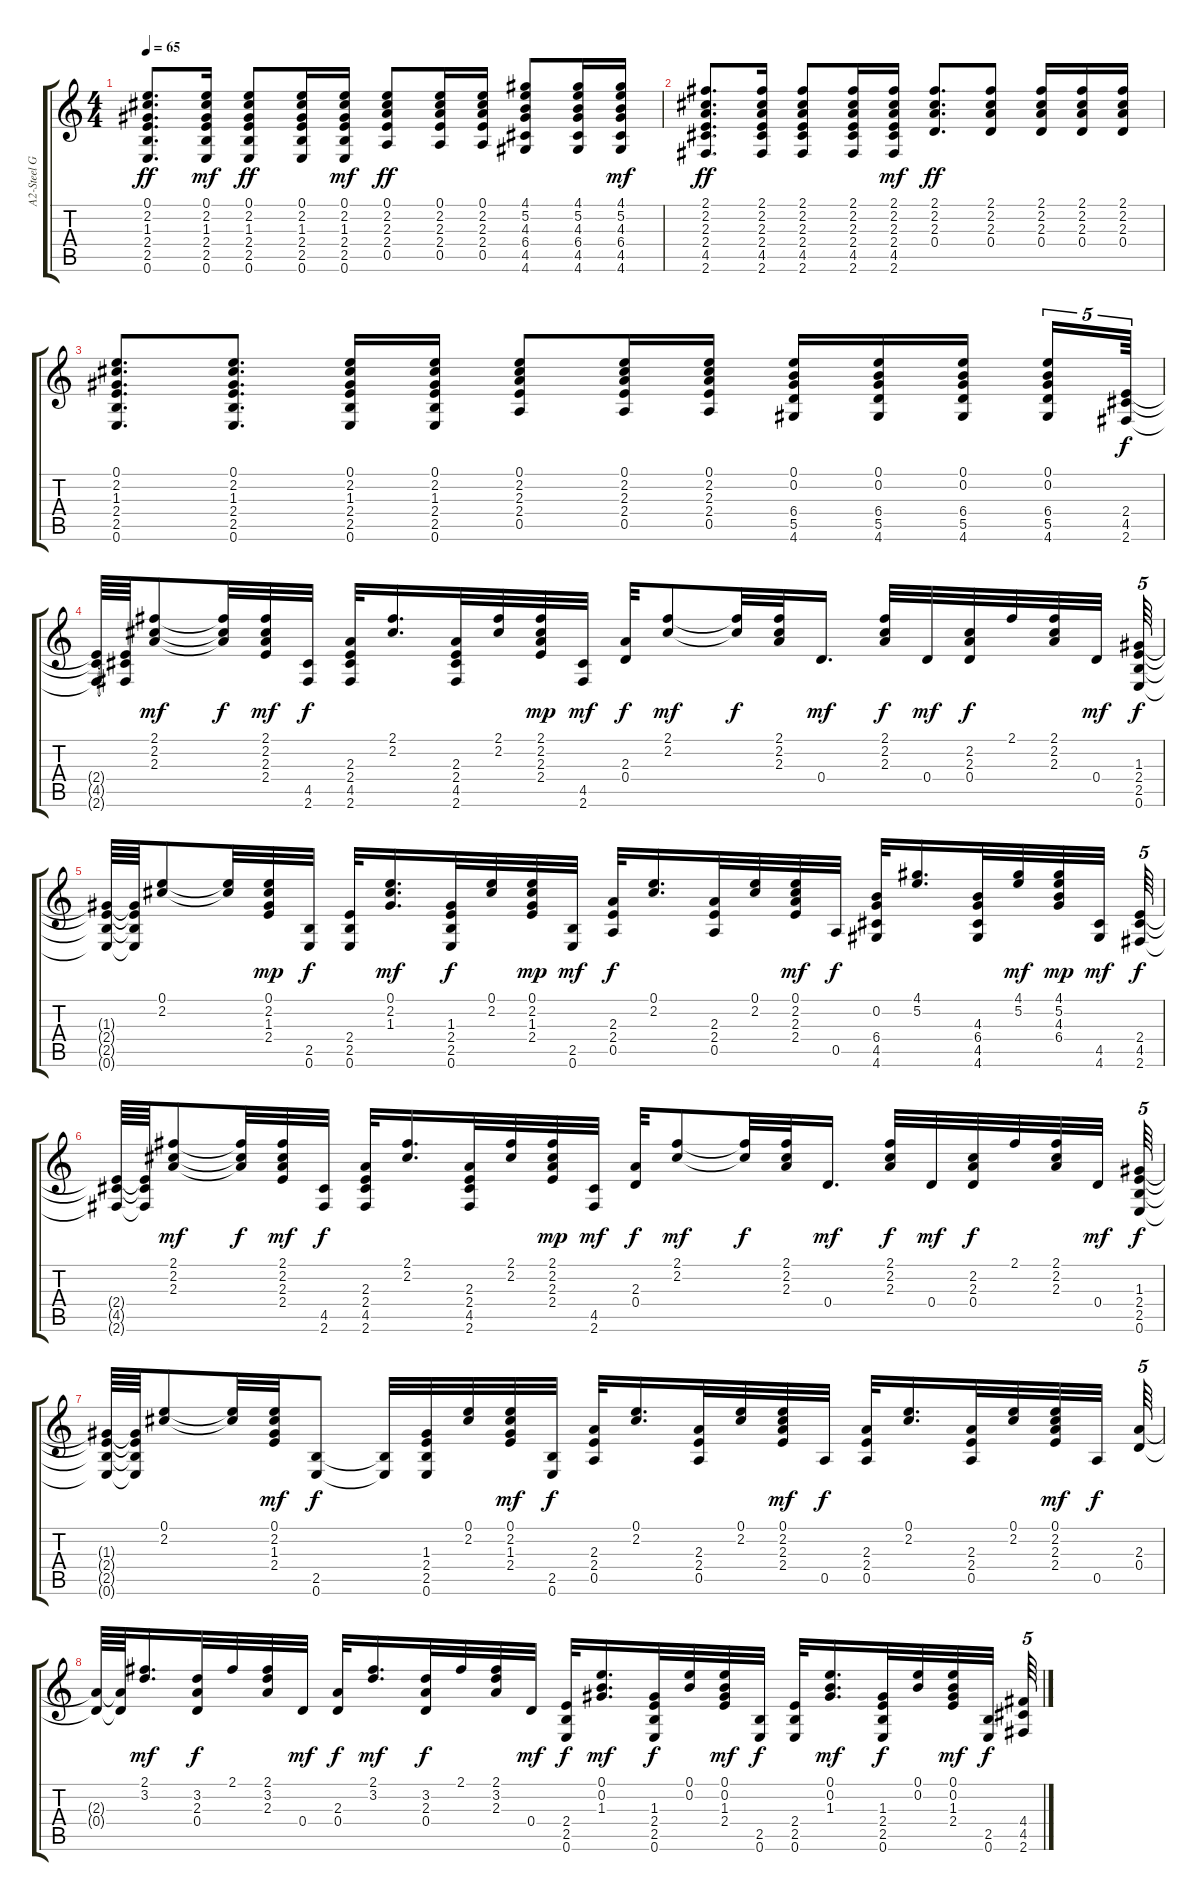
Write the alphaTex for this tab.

\track ("A2-Steel Gt.2  " "A2-Steel G") {instrument acousticguitarsteel}
\staff {score tabs}
\tuning (E4 B3 G3 D3 A2 E2) {hide}
\ts (4 4)
\tempo 65
\clef g2
\ks c
(0.1 2.2 1.3 2.4 2.5 0.6).8{d dy ff} (0.1 2.2 1.3 2.4 2.5 0.6).16{dy mf} (0.1 2.2 1.3 2.4 2.5 0.6).8{dy ff} (0.1 2.2 1.3 2.4 2.5 0.6).16 (0.1 2.2 1.3 2.4 2.5 0.6).16{dy mf} (0.1 2.2 2.3 2.4 0.5).8{dy ff} (0.1 2.2 2.3 2.4 0.5).16 (0.1 2.2 2.3 2.4 0.5).16 (4.1 5.2 4.3 6.4 4.5 4.6).8 (4.1 5.2 4.3 6.4 4.5 4.6).16 (4.1 5.2 4.3 6.4 4.5 4.6).16{dy mf} |
(2.1 2.2 2.3 2.4 4.5 2.6).8{d dy ff} (2.1 2.2 2.3 2.4 4.5 2.6).16 (2.1 2.2 2.3 2.4 4.5 2.6).8 (2.1 2.2 2.3 2.4 4.5 2.6).16 (2.1 2.2 2.3 2.4 4.5 2.6).16{dy mf} (2.1 2.2 2.3 0.4).8{d dy ff} (2.1 2.2 2.3 0.4).8 (2.1 2.2 2.3 0.4).16 (2.1 2.2 2.3 0.4).16 (2.1 2.2 2.3 0.4).16 |
(0.1 2.2 1.3 2.4 2.5 0.6).8{d} (0.1 2.2 1.3 2.4 2.5 0.6).8{d} (0.1 2.2 1.3 2.4 2.5 0.6).16 (0.1 2.2 1.3 2.4 2.5 0.6).16 (0.1 2.2 2.3 2.4 0.5).8 (0.1 2.2 2.3 2.4 0.5).16 (0.1 2.2 2.3 2.4 0.5).16 (0.1 0.2 6.4 5.5 4.6).16 (0.1 0.2 6.4 5.5 4.6).16 (0.1 0.2 6.4 5.5 4.6).16 (0.1 0.2 6.4 5.5 4.6).16{tu (5 4)} (2.4 4.5 2.6).64{tu (5 4) dy f} |
(2.4{t} 4.5{t} 2.6{t}).64 (2.4{t} 4.5{t} 2.6{t}).64 (2.1 2.2 2.3).8{dy mf} (2.1{t} 2.2{t} 2.3{t}).32{dy f} (2.1 2.2 2.3 2.4).32{dy mf} (4.5 2.6).32{dy f} (2.3 2.4 4.5 2.6).32 (2.1 2.2).16{d} (2.3 2.4 4.5 2.6).32 (2.1 2.2).32 (2.1 2.2 2.3 2.4).32{dy mp} (4.5 2.6).32{dy mf} (2.3 0.4).32{dy f} (2.1 2.2).8{dy mf} (2.1{t} 2.2{t}).32{dy f} (2.1 2.2 2.3).32 0.4.16{d dy mf} (2.1 2.2 2.3).32{dy f} 0.4.32{dy mf} (2.2 2.3 0.4).32{dy f} 2.1.32 (2.1 2.2 2.3).32 0.4.32{dy mf} (1.3 2.4 2.5 0.6).64{tu (5 4) dy f} |
(1.3{t} 2.4{t} 2.5{t} 0.6{t}).64 (1.3{t} 2.4{t} 2.5{t} 0.6{t}).64 (0.1 2.2).8 (0.1{t} 2.2{t}).32 (0.1 2.2 1.3 2.4).32{dy mp} (2.5 0.6).32{dy f} (2.4 2.5 0.6).32 (0.1 2.2 1.3).16{d dy mf} (1.3 2.4 2.5 0.6).32{dy f} (0.1 2.2).32 (0.1 2.2 1.3 2.4).32{dy mp} (2.5 0.6).32{dy mf} (2.3 2.4 0.5).32{dy f} (0.1 2.2).16{d} (2.3 2.4 0.5).32 (0.1 2.2).32 (0.1 2.2 2.3 2.4).32{dy mf} 0.5.32{dy f} (0.2 6.4 4.5 4.6).32 (4.1 5.2).16{d} (4.3 6.4 4.5 4.6).32 (4.1 5.2).32{dy mf} (4.1 5.2 4.3 6.4).32{dy mp} (4.5 4.6).32{dy mf} (2.4 4.5 2.6).64{tu (5 4) dy f} |
(2.4{t} 4.5{t} 2.6{t}).64 (2.4{t} 4.5{t} 2.6{t}).64 (2.1 2.2 2.3).8{dy mf} (2.1{t} 2.2{t} 2.3{t}).32{dy f} (2.1 2.2 2.3 2.4).32{dy mf} (4.5 2.6).32{dy f} (2.3 2.4 4.5 2.6).32 (2.1 2.2).16{d} (2.3 2.4 4.5 2.6).32 (2.1 2.2).32 (2.1 2.2 2.3 2.4).32{dy mp} (4.5 2.6).32{dy mf} (2.3 0.4).32{dy f} (2.1 2.2).8{dy mf} (2.1{t} 2.2{t}).32{dy f} (2.1 2.2 2.3).32 0.4.16{d dy mf} (2.1 2.2 2.3).32{dy f} 0.4.32{dy mf} (2.2 2.3 0.4).32{dy f} 2.1.32 (2.1 2.2 2.3).32 0.4.32{dy mf} (1.3 2.4 2.5 0.6).64{tu (5 4) dy f} |
(1.3{t} 2.4{t} 2.5{t} 0.6{t}).64 (1.3{t} 2.4{t} 2.5{t} 0.6{t}).64 (0.1 2.2).8 (0.1{t} 2.2{t}).32 (0.1 2.2 1.3 2.4).32{dy mf} (2.5 0.6).8{dy f} (2.5{t} 0.6{t}).32 (1.3 2.4 2.5 0.6).32 (0.1 2.2).32 (0.1 2.2 1.3 2.4).32{dy mf} (2.5 0.6).32{dy f} (2.3 2.4 0.5).32 (0.1 2.2).16{d} (2.3 2.4 0.5).32 (0.1 2.2).32 (0.1 2.2 2.3 2.4).32{dy mf} 0.5.32{dy f} (2.3 2.4 0.5).32 (0.1 2.2).16{d} (2.3 2.4 0.5).32 (0.1 2.2).32 (0.1 2.2 2.3 2.4).32{dy mf} 0.5.32{dy f} (2.3 0.4).64{tu (5 4)} |
(2.3{t} 0.4{t}).64 (2.3{t} 0.4{t}).64 (2.1 3.2).16{d dy mf} (3.2 2.3 0.4).32{dy f} 2.1.32 (2.1 3.2 2.3).32 0.4.32{dy mf} (2.3 0.4).32{dy f} (2.1 3.2).16{d dy mf} (3.2 2.3 0.4).32{dy f} 2.1.32 (2.1 3.2 2.3).32 0.4.32{dy mf} (2.4 2.5 0.6).32{dy f} (0.1 0.2 1.3).16{d dy mf} (1.3 2.4 2.5 0.6).32{dy f} (0.1 0.2).32 (0.1 0.2 1.3 2.4).32{dy mf} (2.5 0.6).32{dy f} (2.4 2.5 0.6).32 (0.1 0.2 1.3).16{d dy mf} (1.3 2.4 2.5 0.6).32{dy f} (0.1 0.2).32 (0.1 0.2 1.3 2.4).32{dy mf} (2.5 0.6).32{dy f} (4.4 4.5 2.6).64{tu (5 4)}
